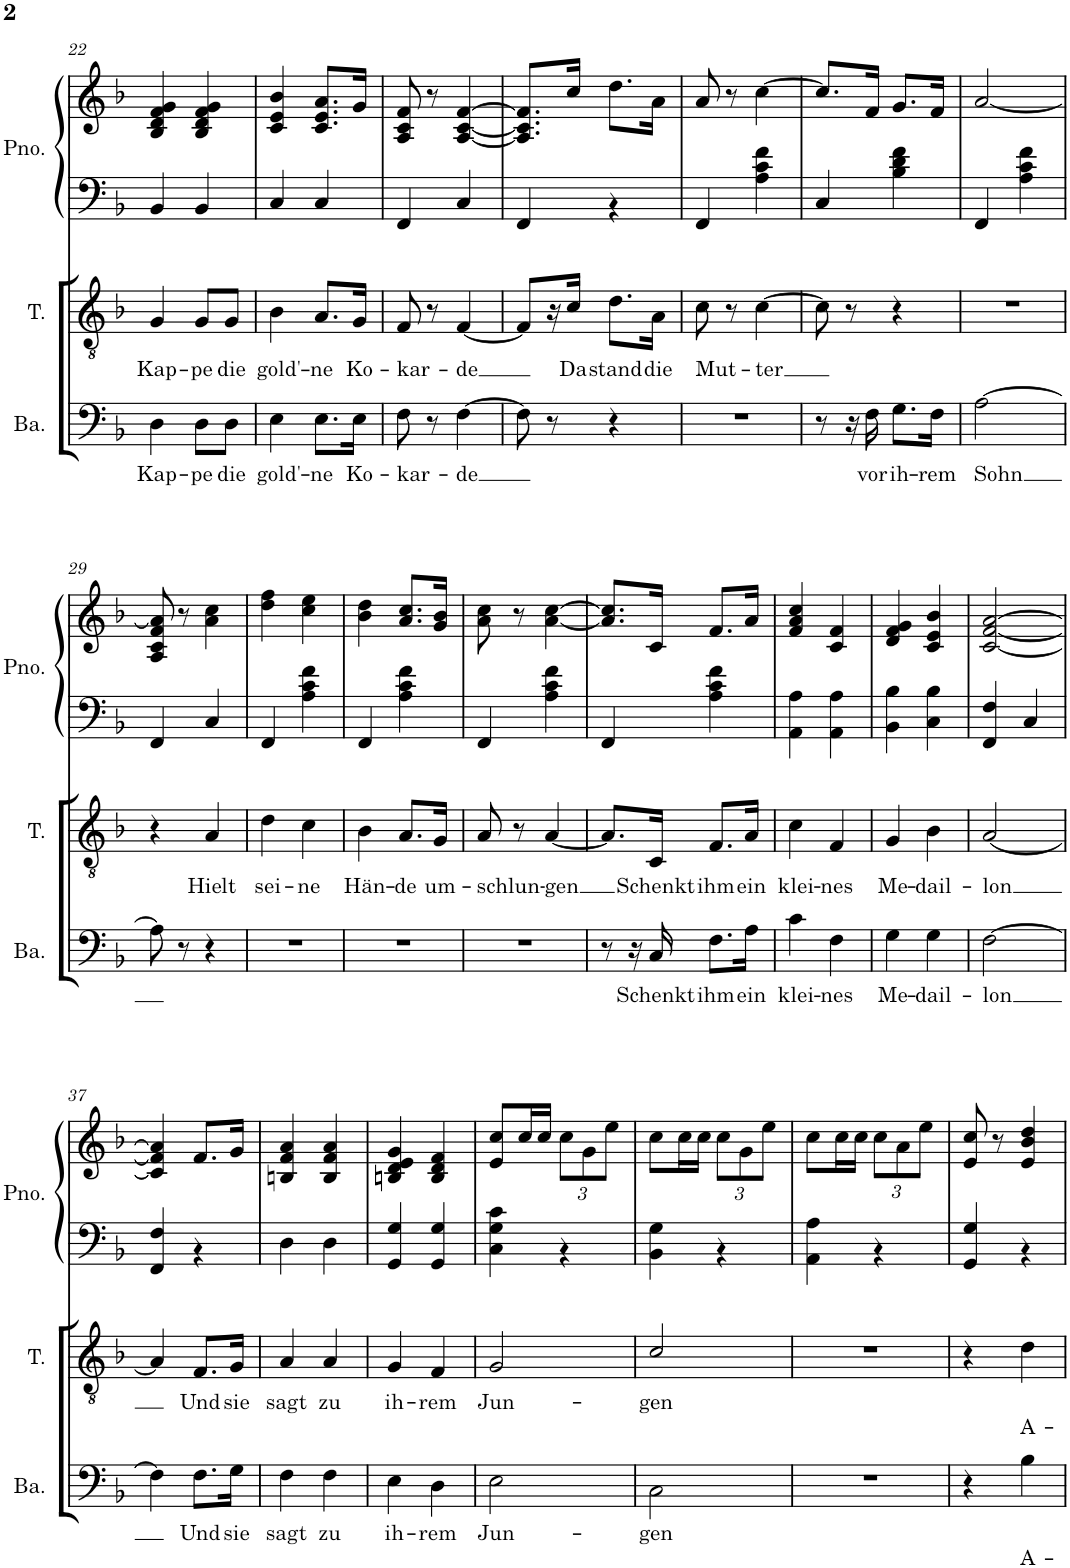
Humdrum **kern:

**kern	**text	**text	**kern	**text	**text	**kern	**kern
*part3	*part3	*part3	*part2	*part2	*part2	*part1	*part1
*staff4	*staff4	*staff4	*staff3	*staff3	*staff3	*staff2	*staff1
*I"Bariton	*	*	*I"Tenor	*	*	*I"Piano	*
*I'Ba.	*	*	*I'T.	*	*	*I'Pno.	*
!!LO:PB:g=z
*clefF4	*	*	*clefGv2	*	*	*clefF4	*clefG2
*k[b-]	*	*	*k[b-]	*	*	*k[b-]	*k[b-]
*M2/4	*	*	*M2/4	*	*	*M2/4	*M2/4
=22	=22	=22	=22	=22	=22	=22	=22
!	!LO:LY:b	!	!	!LO:LY:b	!	!	!
*	*	*	*	*	*	*^	*
4D\	Kap-	.	4G/	Kap-	.	2ryy	4BB-/	4B-/ 4d/ 4f/ 4g/
!	!LO:LY:b	!	!	!LO:LY:b	!	!	!	!
8D\L	-pe	.	8G/L	-pe	.	.	4BB-/	4B-/ 4d/ 4f/ 4g/
!	!LO:LY:b	!	!	!LO:LY:b	!	!	!	!
8D\J	die	.	8G/J	die	.	.	.	.
=23	=23	=23	=23	=23	=23	=23	=23	=23
!	!LO:LY:b	!	!	!LO:LY:b	!	!	!	!
4E\	gold'-	.	4B-\	gold'-	.	2ryy	4C/	4c/ 4e/ 4b-/
!	!LO:LY:b	!	!	!LO:LY:b	!	!	!	!
8.E\L	-ne	.	8.A/L	-ne	.	.	4C/	8.c/ 8.e/ 8.a/L
!	!LO:LY:b	!	!	!LO:LY:b	!	!	!	!
16E\Jk	Ko-	.	16G/Jk	Ko-	.	.	.	16g/Jk
=24	=24	=24	=24	=24	=24	=24	=24	=24
!	!LO:LY:b	!	!	!LO:LY:b	!	!	!	!
8F\	-kar-	.	8F/	-kar-	.	2ryy	4FF/	8A/ 8c/ 8f/
8r	.	.	8r	.	.	.	.	8r
!	!LO:LY:b	!	!	!LO:LY:b	!	!	!	!
[4F\	-de	.	[4F/	-de	.	.	4C/	[4A/ [4c/ [4f/
=25	=25	=25	=25	=25	=25	=25	=25	=25
8F\]	.	.	8F/L]	.	.	2ryy	4FF/	8.A/] 8.c/] 8.f/]L
8r	.	.	16r	.	.	.	.	.
!	!	!	!	!LO:LY:b	!	!	!	!
.	.	.	16c/JJ	Da	.	.	.	16cc/Jk
!	!	!	!	!LO:LY:b	!	!	!	!
4r	.	.	8.d\L	stand	.	.	4r	8.dd\L
!	!	!	!	!LO:LY:b	!	!	!	!
.	.	.	16A\Jk	die	.	.	.	16a\Jk
=26	=26	=26	=26	=26	=26	=26	=26	=26
!	!	!	!	!LO:LY:b	!	!	!	!
2r	.	.	8c\	Mut-	.	2ryy	4FF/	8a/
.	.	.	8r	.	.	.	.	8r
!	!	!	!	!LO:LY:b	!	!	!	!
.	.	.	[4c\	-ter	.	.	4A\ 4c\ 4f\	[4cc\
=27	=27	=27	=27	=27	=27	=27	=27	=27
8r	.	.	8c\]	.	.	2ryy	4C/	8.cc/L]
16r	.	.	8r	.	.	.	.	.
!	!LO:LY:b	!	!	!	!	!	!	!
16F\	vor	.	.	.	.	.	.	16f/Jk
!	!LO:LY:b	!	!	!	!	!	!	!
8.G\L	ih-	.	4r	.	.	.	4B-\ 4d\ 4f\	8.g/L
!	!LO:LY:b	!	!	!	!	!	!	!
16F\Jk	-rem	.	.	.	.	.	.	16f/Jk
=28	=28	=28	=28	=28	=28	=28	=28	=28
!	!LO:LY:b	!	!	!	!	!	!	!
[2A\	Sohn	.	2r	.	.	2ryy	4FF/	[2a/
.	.	.	.	.	.	.	4A\ 4c\ 4f\	.
!!LO:LB:g=z
=29	=29	=29	=29	=29	=29	=29	=29	=29
8A\]	.	.	4r	.	.	2ryy	4FF/	8A/ 8c/ 8f/ 8a/]
8r	.	.	.	.	.	.	.	8r
!	!	!	!	!LO:LY:b	!	!	!	!
4r	.	.	4A/	Hielt	.	.	4C/	4a\ 4cc\
=30	=30	=30	=30	=30	=30	=30	=30	=30
!	!	!	!	!LO:LY:b	!	!	!	!
2r	.	.	4d\	sei-	.	2ryy	4FF/	4dd\ 4ff\
!	!	!	!	!LO:LY:b	!	!	!	!
.	.	.	4c\	-ne	.	.	4A\ 4c\ 4f\	4cc\ 4ee\
=31	=31	=31	=31	=31	=31	=31	=31	=31
!	!	!	!	!LO:LY:b	!	!	!	!
2r	.	.	4B-\	Hän-	.	2ryy	4FF/	4b-\ 4dd\
!	!	!	!	!LO:LY:b	!	!	!	!
.	.	.	8.A/L	-de	.	.	4A\ 4c\ 4f\	8.a/ 8.cc/L
!	!	!	!	!LO:LY:b	!	!	!	!
.	.	.	16G/Jk	um-	.	.	.	16g/ 16b-/Jk
=32	=32	=32	=32	=32	=32	=32	=32	=32
!	!	!	!	!LO:LY:b	!	!	!	!
2r	.	.	8A/	-schlun-	.	2ryy	4FF/	8a\ 8cc\
.	.	.	8r	.	.	.	.	8r
!	!	!	!	!LO:LY:b	!	!	!	!
.	.	.	[4A/	-gen	.	.	4A\ 4c\ 4f\	[4a\ [4cc\
=33	=33	=33	=33	=33	=33	=33	=33	=33
8r	.	.	8.A/L]	.	.	2ryy	4FF/	8.a/] 8.cc/]L
16r	.	.	.	.	.	.	.	.
!	!LO:LY:b	!	!	!LO:LY:b	!	!	!	!
16C/	Schenkt	.	16C/Jk	Schenkt	.	.	.	16c/Jk
!	!LO:LY:b	!	!	!LO:LY:b	!	!	!	!
8.F\L	ihm	.	8.F/L	ihm	.	.	4A\ 4c\ 4f\	8.f/L
!	!LO:LY:b	!	!	!LO:LY:b	!	!	!	!
16A\Jk	ein	.	16A/Jk	ein	.	.	.	16a/Jk
=34	=34	=34	=34	=34	=34	=34	=34	=34
!	!LO:LY:b	!	!	!LO:LY:b	!	!	!	!
4c\	klei-	.	4c\	klei-	.	2ryy	4AA\ 4A\	4f/ 4a/ 4cc/
!	!LO:LY:b	!	!	!LO:LY:b	!	!	!	!
4F\	-nes	.	4F/	-nes	.	.	4AA\ 4A\	4c/ 4f/
=35	=35	=35	=35	=35	=35	=35	=35	=35
!	!LO:LY:b	!	!	!LO:LY:b	!	!	!	!
4G\	Me-	.	4G/	Me-	.	2ryy	4BB-\ 4B-\	4d/ 4f/ 4g/
!	!LO:LY:b	!	!	!LO:LY:b	!	!	!	!
4G\	-dail-	.	4B-\	-dail-	.	.	4C\ 4B-\	4c/ 4e/ 4b-/
=36	=36	=36	=36	=36	=36	=36	=36	=36
!	!LO:LY:b	!	!	!LO:LY:b	!	!	!	!
[2F\	-lon	.	[2A/	-lon	.	2ryy	4FF/ 4F/	[2c/ [2f/ [2a/
.	.	.	.	.	.	.	4C/	.
!!LO:LB:g=z
=37	=37	=37	=37	=37	=37	=37	=37	=37
4F\]	.	.	4A/]	.	.	2ryy	4FF/ 4F/	4c/] 4f/] 4a/]
!	!LO:LY:b	!	!	!LO:LY:b	!	!	!	!
8.F\L	Und	.	8.F/L	Und	.	.	4r	8.f/L
!	!LO:LY:b	!	!	!LO:LY:b	!	!	!	!
16G\Jk	sie	.	16G/Jk	sie	.	.	.	16g/Jk
=38	=38	=38	=38	=38	=38	=38	=38	=38
!	!LO:LY:b	!	!	!LO:LY:b	!	!	!	!
4F\	sagt	.	4A/	sagt	.	2ryy	4D\	4Bn/ 4f/ 4a/
!	!LO:LY:b	!	!	!LO:LY:b	!	!	!	!
4F\	zu	.	4A/	zu	.	.	4D\	4B/ 4f/ 4a/
=39	=39	=39	=39	=39	=39	=39	=39	=39
!	!LO:LY:b	!	!	!LO:LY:b	!	!	!	!
4E\	ih-	.	4G/	ih-	.	2ryy	4GG/ 4G/	4Bn/ 4d/ 4e/ 4g/
!	!LO:LY:b	!	!	!LO:LY:b	!	!	!	!
4D\	-rem	.	4F/	-rem	.	.	4GG/ 4G/	4B/ 4d/ 4f/
=40	=40	=40	=40	=40	=40	=40	=40	=40
!	!LO:LY:b	!	!	!LO:LY:b	!	!	!	!
2E\	Jun-	.	2G/	Jun-	.	2ryy	4C\ 4G\ 4c\	8e/ 8cc/L
.	.	.	.	.	.	.	.	16cc/L
.	.	.	.	.	.	.	.	16cc/JJ
*	*	*	*	*	*	*	*	*Xbrackettup
.	.	.	.	.	.	.	4r	12cc\L
.	.	.	.	.	.	.	.	12g\
.	.	.	.	.	.	.	.	12ee\J
=41	=41	=41	=41	=41	=41	=41	=41	=41
!	!LO:LY:b	!	!	!LO:LY:b	!	!	!	!
2C\	-gen	.	2c/	-gen	.	2ryy	4BB-\ 4G\	8cc\L
.	.	.	.	.	.	.	.	16cc\L
.	.	.	.	.	.	.	.	16cc\JJ
.	.	.	.	.	.	.	4r	12cc\L
.	.	.	.	.	.	.	.	12g\
.	.	.	.	.	.	.	.	12ee\J
=42	=42	=42	=42	=42	=42	=42	=42	=42
2r	.	.	2r	.	.	2ryy	4AA\ 4A\	8cc\L
.	.	.	.	.	.	.	.	16cc\L
.	.	.	.	.	.	.	.	16cc\JJ
.	.	.	.	.	.	.	4r	12cc\L
.	.	.	.	.	.	.	.	12a\
.	.	.	.	.	.	.	.	12ee\J
=43	=43	=43	=43	=43	=43	=43	=43	=43
4r	.	.	4r	.	.	2ryy	4GG/ 4G/	8e/ 8cc/
.	.	.	.	.	.	.	.	8r
!	!	!LO:LY:b	!	!	!LO:LY:b	!	!	!
4B-\	.	A-	4d\	.	A-	.	4r	4e/ 4b-/ 4dd/
*	*	*	*	*	*	*v	*v	*
=	=	=	=	=	=	=	=
*-	*-	*-	*-	*-	*-	*-	*-
